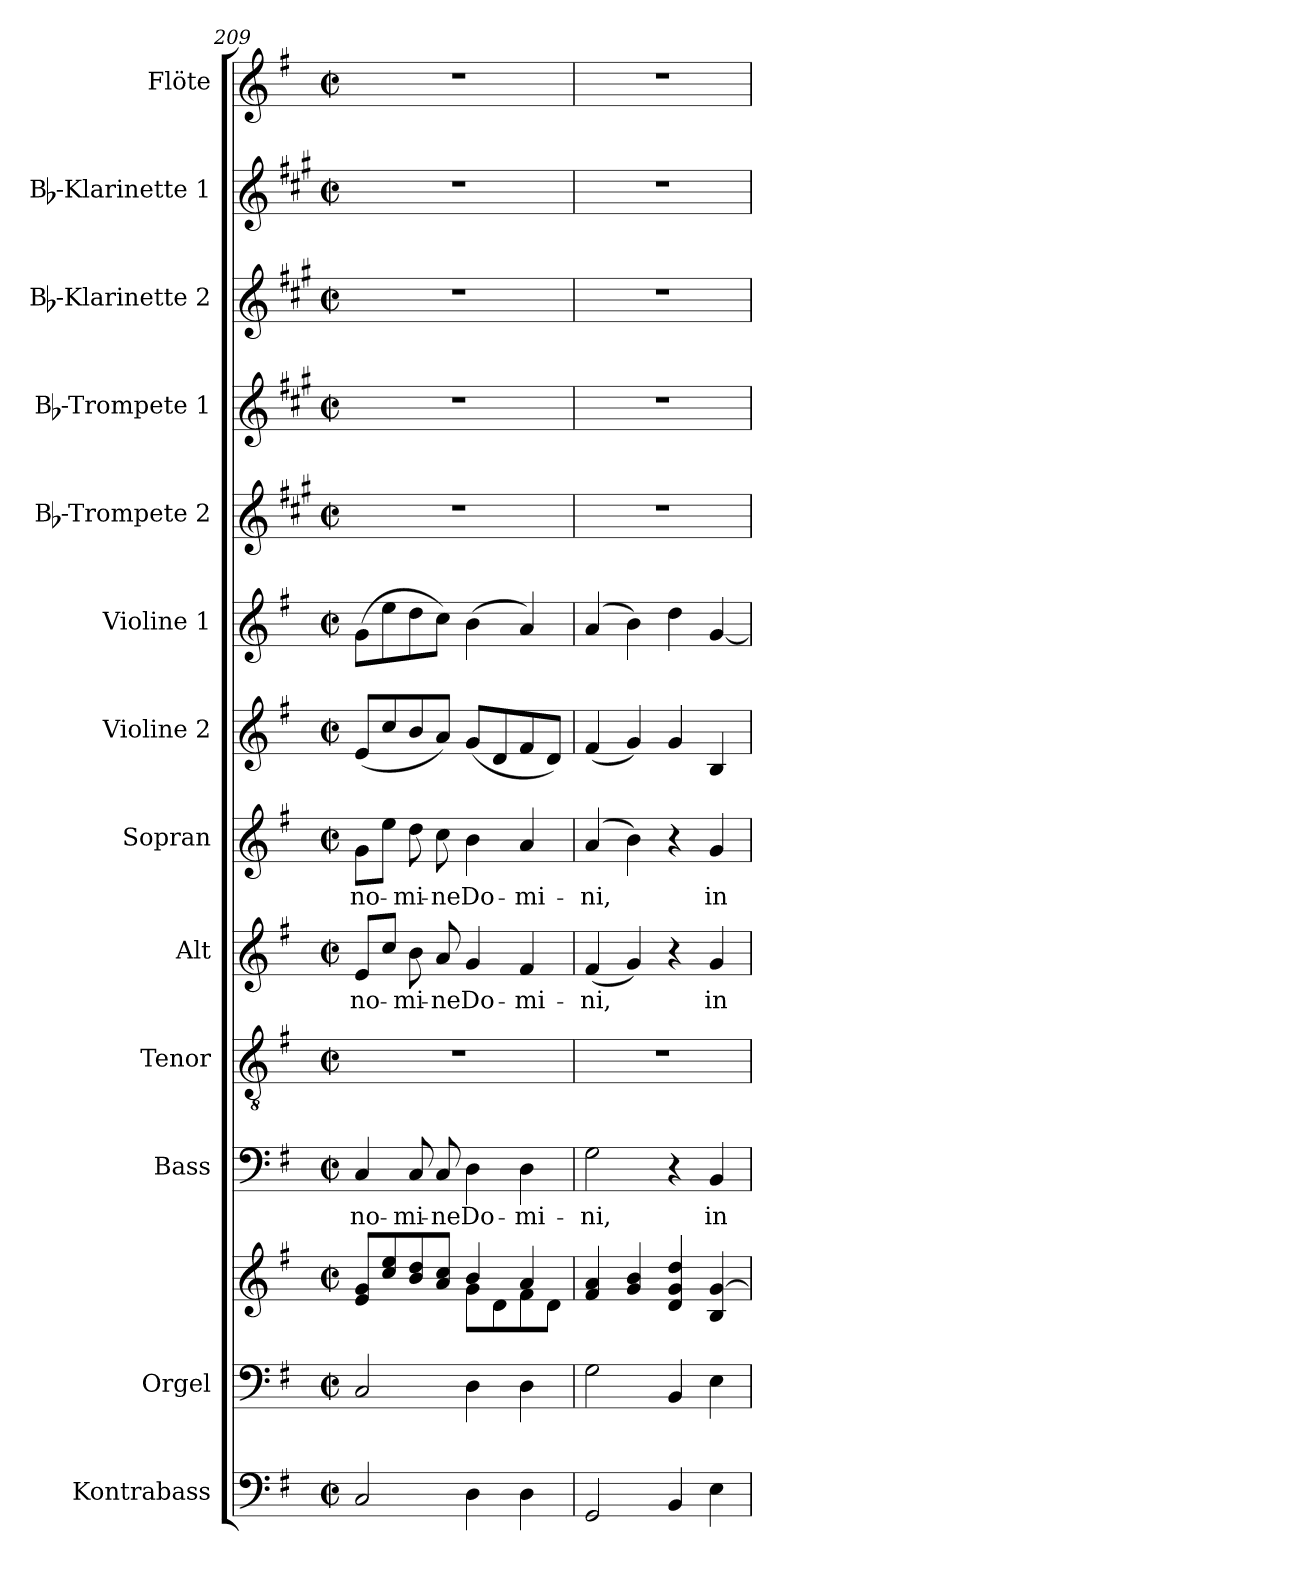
**kern	**kern	**kern	**kern	**text	**kern	**kern	**text	**kern	**text	**kern	**kern	**kern	**kern	**kern	**kern	**kern
*part13	*part12	*part12	*part11	*part11	*part10	*part9	*part9	*part8	*part8	*part7	*part6	*part5	*part4	*part3	*part2	*part1
*staff14	*staff13	*staff12	*staff11	*staff11	*staff10	*staff9	*staff9	*staff8	*staff8	*staff7	*staff6	*staff5	*staff4	*staff3	*staff2	*staff1
*I"Kontrabass	*I"Orgel	*	*I"Bass	*	*I"Tenor	*I"Alt	*	*I"Sopran	*	*I"Violine 2	*I"Violine 1	*I"Bb-Trompete 2	*I"Bb-Trompete 1	*I"Bb-Klarinette 2	*I"Bb-Klarinette 1	*I"Flöte
*I'Kb.	*I'Org.	*	*I'B.	*	*I'T.	*I'A.	*	*I'S.	*	*I'Vl. 2	*I'Vl. 1	*I'Bb Trp. 2	*I'Bb Trp. 1	*I'Bb Kl. 2	*I'Bb Kl. 1	*I'Fl.
*clefF4	*clefF4	*clefG2	*clefF4	*	*clefGv2	*clefG2	*	*clefG2	*	*clefG2	*clefG2	*clefG2	*clefG2	*clefG2	*clefG2	*clefG2
*ITrd7c12	*	*	*	*	*	*	*	*	*	*	*	*ITrd1c2	*ITrd1c2	*ITrd1c2	*ITrd1c2	*
*k[f#]	*k[f#]	*k[f#]	*k[f#]	*	*k[f#]	*k[f#]	*	*k[f#]	*	*k[f#]	*k[f#]	*k[f#]	*k[f#]	*k[f#]	*k[f#]	*k[f#]
*G:	*G:	*G:	*G:	*	*G:	*G:	*	*G:	*	*G:	*G:	*G:	*G:	*G:	*G:	*G:
*M2/2	*M2/2	*M2/2	*M2/2	*	*M2/2	*M2/2	*	*M2/2	*	*M2/2	*M2/2	*M2/2	*M2/2	*M2/2	*M2/2	*M2/2
*met(c|)	*met(c|)	*met(c|)	*met(c|)	*	*met(c|)	*met(c|)	*	*met(c|)	*	*met(c|)	*met(c|)	*met(c|)	*met(c|)	*met(c|)	*met(c|)	*met(c|)
=209	=209	=209	=209	=209	=209	=209	=209	=209	=209	=209	=209	=209	=209	=209	=209	=209
*	*	*^	*	*	*	*	*	*	*	*	*	*	*	*	*	*
!	!	!	!	!	!LO:LY:b	!	!	!LO:LY:b	!	!LO:LY:b	!	!	!	!	!	!	!
2CC/	2C/	8e/ 8g/L	2ryy	4C/	no-	1r	8e/L	no-	8g\L	no-	(<8e/L	(>8g\L	1r	1r	1r	1r	1r
.	.	8cc/ 8ee/	.	.	.	.	8cc/J	.	8ee\J	.	8cc/	8ee\	.	.	.	.	.
!	!	!	!	!	!LO:LY:b	!	!	!LO:LY:b	!	!LO:LY:b	!	!	!	!	!	!	!
.	.	8b/ 8dd/	.	8C/	-mi-	.	8b\	-mi-	8dd\	-mi-	8b/	8dd\	.	.	.	.	.
!	!	!	!	!	!LO:LY:b	!	!	!LO:LY:b	!	!LO:LY:b	!	!	!	!	!	!	!
.	.	8a/ 8cc/J	.	8C/	-ne	.	8a/	-ne	8cc\	-ne	8a/J)	8cc\J)	.	.	.	.	.
!	!	!	!	!	!LO:LY:b	!	!	!LO:LY:b	!	!LO:LY:b	!	!	!	!	!	!	!
4DD\	4D\	4b/	8g\L	4D\	Do-	.	4g/	Do-	4b\	Do-	(<8g/L	(>4b\	.	.	.	.	.
.	.	.	8d\	.	.	.	.	.	.	.	8d/	.	.	.	.	.	.
!	!	!	!	!	!LO:LY:b	!	!	!LO:LY:b	!	!LO:LY:b	!	!	!	!	!	!	!
4DD\	4D\	4a/	8f#\	4D\	-mi-	.	4f#/	-mi-	4a/	-mi-	8f#/	4a/)	.	.	.	.	.
.	.	.	8d\J	.	.	.	.	.	.	.	8d/J)	.	.	.	.	.	.
=210	=210	=210	=210	=210	=210	=210	=210	=210	=210	=210	=210	=210	=210	=210	=210	=210	=210
!	!	!	!	!	!LO:LY:b	!	!	!LO:LY:b	!	!LO:LY:b	!	!	!	!	!	!	!
*	*	*v	*v	*	*	*	*	*	*	*	*	*	*	*	*	*	*
2GGG/	2G\	4f#/ 4a/	2G\	-ni,	1r	(<4f#/	-ni,	(4a/	-ni,	(<4f#/	(4a/	1r	1r	1r	1r	1r
.	.	4g/ 4b/	.	.	.	4g/)	.	4b\)	.	4g/)	4b\)	.	.	.	.	.
4BBB/	4BB/	4d/ 4g/ 4dd/	4r	.	.	4r	.	4r	.	4g/	4dd\	.	.	.	.	.
!	!	!	!	!LO:LY:b	!	!	!LO:LY:b	!	!LO:LY:b	!	!	!	!	!	!	!
4EE\	4E\	4B/ [>4g/	4BB/	in	.	4g/	in	4g/	in	4B/	[4g/	.	.	.	.	.
=	=	=	=	=	=	=	=	=	=	=	=	=	=	=	=	=
*-	*-	*-	*-	*-	*-	*-	*-	*-	*-	*-	*-	*-	*-	*-	*-	*-
